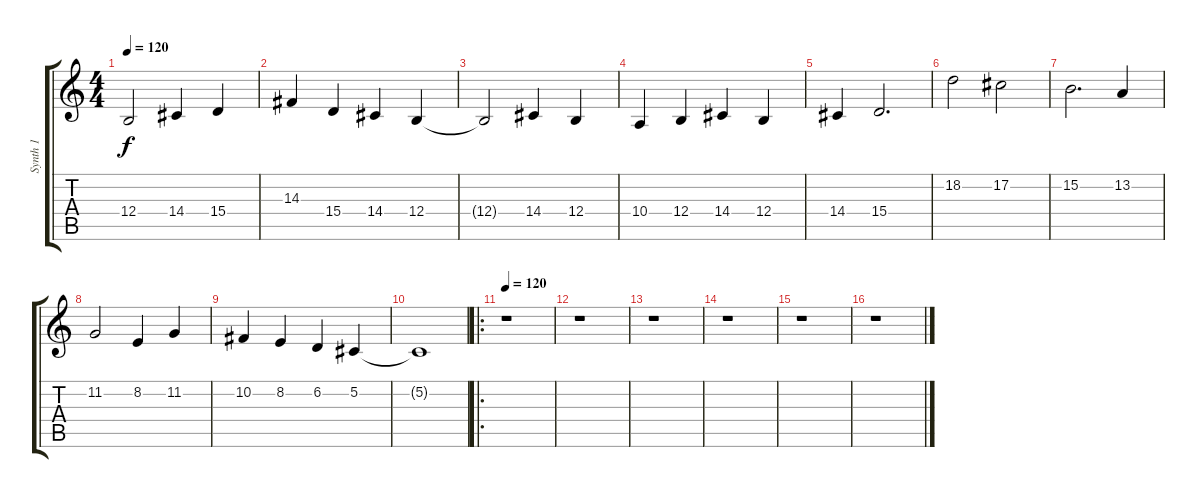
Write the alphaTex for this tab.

\track ("Synth 1" "Synth 1") {instrument stringensemble2}
\staff {score tabs}
\tuning (Db4 Ab3 E3 B2 Gb2 B1) {hide}
\ts (4 4)
\tempo 120
\clef g2
\ks c
12.4.2{dy f instrument stringensemble2} 14.4.4 15.4.4 |
14.3.4 15.4.4 14.4.4 12.4.4 |
12.4{t}.2 14.4.4 12.4.4 |
10.4.4 12.4.4 14.4.4 12.4.4 |
14.4.4 15.4.2{d} |
18.2.2 17.2.2 |
15.2.2{d} 13.2.4 |
11.2.2 8.2.4 11.2.4 |
10.2.4 8.2.4 6.2.4 5.2.4 |
5.2{t}.1 |
\ro
\tempo 120
r.1 |
r.1 |
r.1 |
r.1 |
r.1 |
r.1
